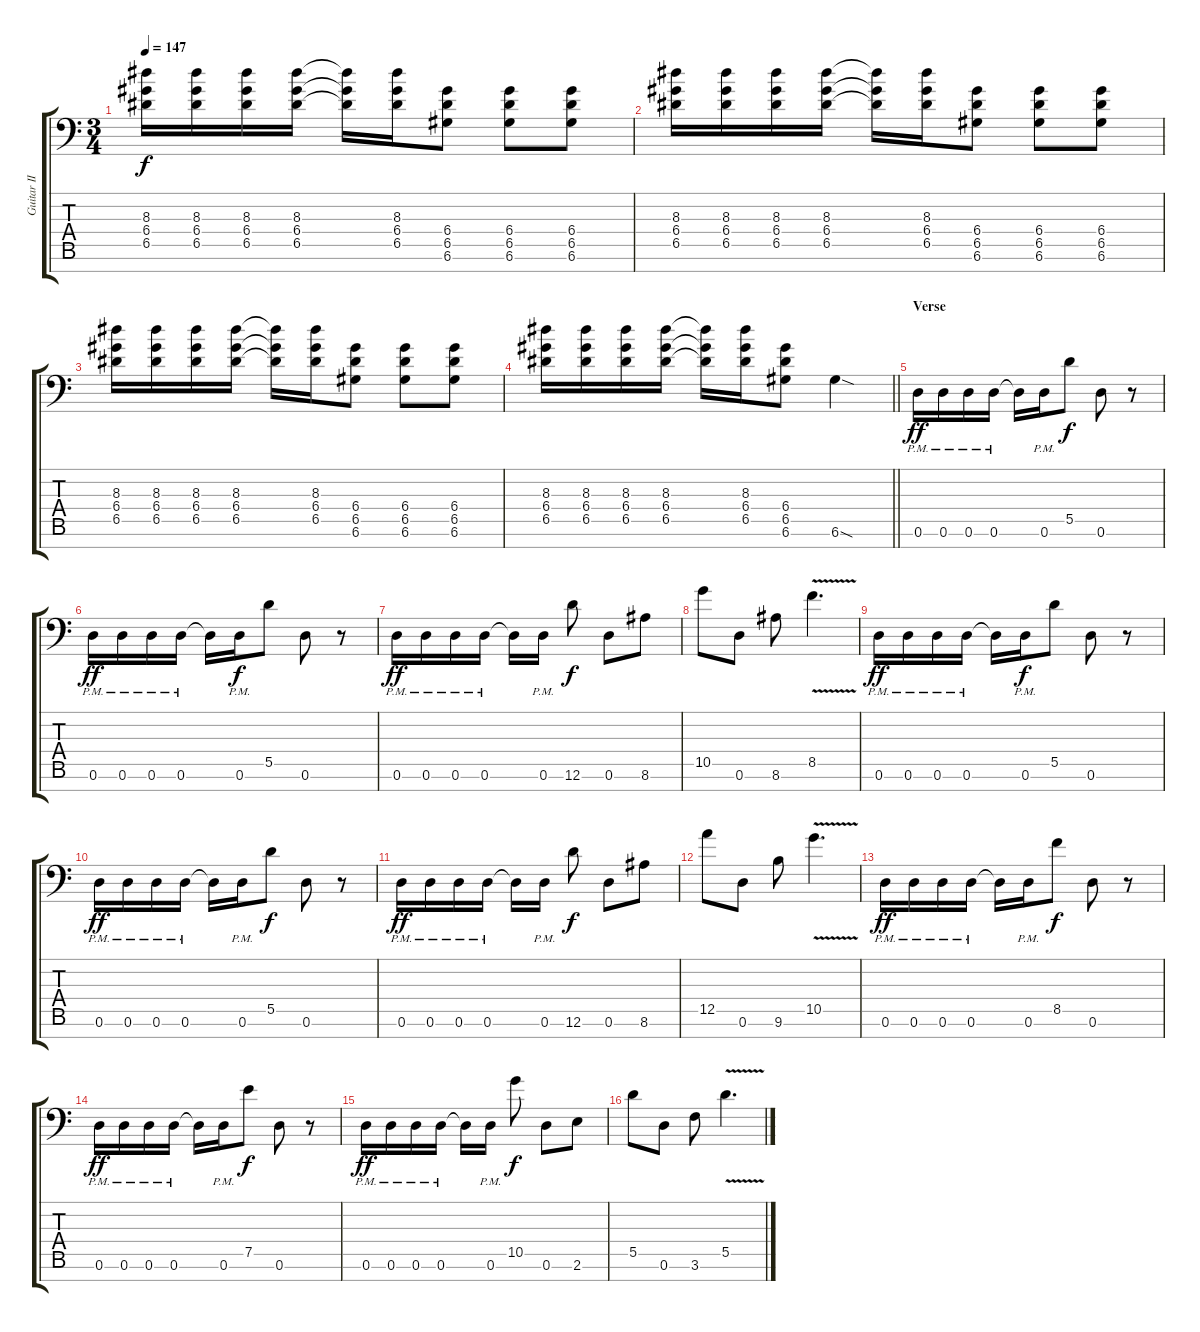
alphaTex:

\track ("Guitar II" "Guitar II") {instrument distortionguitar}
\staff {score tabs}
\tuning (E4 B3 G3 D3 A2 D2 A1) {hide}
\ts (3 4)
\tempo 147
\clef f4
\ks c
(8.3 6.4 6.5).16{dy f} (8.3 6.4 6.5).16 (8.3 6.4 6.5).16 (8.3 6.4 6.5).16 (8.3{t} 6.4{t} 6.5{t}).16 (8.3 6.4 6.5).16 (6.4 6.5 6.6).8 (6.4 6.5 6.6).8 (6.4 6.5 6.6).8 |
(8.3 6.4 6.5).16 (8.3 6.4 6.5).16 (8.3 6.4 6.5).16 (8.3 6.4 6.5).16 (8.3{t} 6.4{t} 6.5{t}).16 (8.3 6.4 6.5).16 (6.4 6.5 6.6).8 (6.4 6.5 6.6).8 (6.4 6.5 6.6).8 |
(8.3 6.4 6.5).16 (8.3 6.4 6.5).16 (8.3 6.4 6.5).16 (8.3 6.4 6.5).16 (8.3{t} 6.4{t} 6.5{t}).16 (8.3 6.4 6.5).16 (6.4 6.5 6.6).8 (6.4 6.5 6.6).8 (6.4 6.5 6.6).8 |
\barLineRight lightlight
(8.3 6.4 6.5).16 (8.3 6.4 6.5).16 (8.3 6.4 6.5).16 (8.3 6.4 6.5).16 (8.3{t} 6.4{t} 6.5{t}).16 (8.3 6.4 6.5).16 (6.4 6.5 6.6).8 6.6{sod}.4 |
\section ("" "Verse")
0.6{pm}.16{dy ff} 0.6{pm}.16 0.6{pm}.16 0.6{pm}.16 0.6{t}.16 0.6{pm}.16 5.5.8{dy f} 0.6.8 r.8 |
0.6{pm}.16{dy ff} 0.6{pm}.16 0.6{pm}.16 0.6{pm}.16 0.6{t}.16 0.6{pm}.16{dy f} 5.5.8 0.6.8 r.8 |
0.6{pm}.16{dy ff} 0.6{pm}.16 0.6{pm}.16 0.6{pm}.16 0.6{t}.16 0.6{pm}.16{beam split} 12.6.8{dy f} 0.6.8 8.6.8 |
10.5.8 0.6.8 8.6.8 8.5{v}.4{d} |
0.6{pm}.16{dy ff} 0.6{pm}.16 0.6{pm}.16 0.6{pm}.16 0.6{t}.16 0.6{pm}.16{dy f} 5.5.8 0.6.8 r.8 |
0.6{pm}.16{dy ff} 0.6{pm}.16 0.6{pm}.16 0.6{pm}.16 0.6{t}.16 0.6{pm}.16 5.5.8{dy f} 0.6.8 r.8 |
0.6{pm}.16{dy ff} 0.6{pm}.16 0.6{pm}.16 0.6{pm}.16 0.6{t}.16 0.6{pm}.16{beam split} 12.6.8{dy f} 0.6.8 8.6.8 |
12.5.8 0.6.8 9.6.8 10.5{v}.4{d} |
0.6{pm}.16{dy ff} 0.6{pm}.16 0.6{pm}.16 0.6{pm}.16 0.6{t}.16 0.6{pm}.16 8.5.8{dy f} 0.6.8 r.8 |
0.6{pm}.16{dy ff} 0.6{pm}.16 0.6{pm}.16 0.6{pm}.16 0.6{t}.16 0.6{pm}.16 7.5.8{dy f} 0.6.8 r.8 |
0.6{pm}.16{dy ff} 0.6{pm}.16 0.6{pm}.16 0.6{pm}.16 0.6{t}.16 0.6{pm}.16{beam split} 10.5.8{dy f} 0.6.8 2.6.8 |
5.5.8 0.6.8 3.6.8 5.5{v}.4{d}
